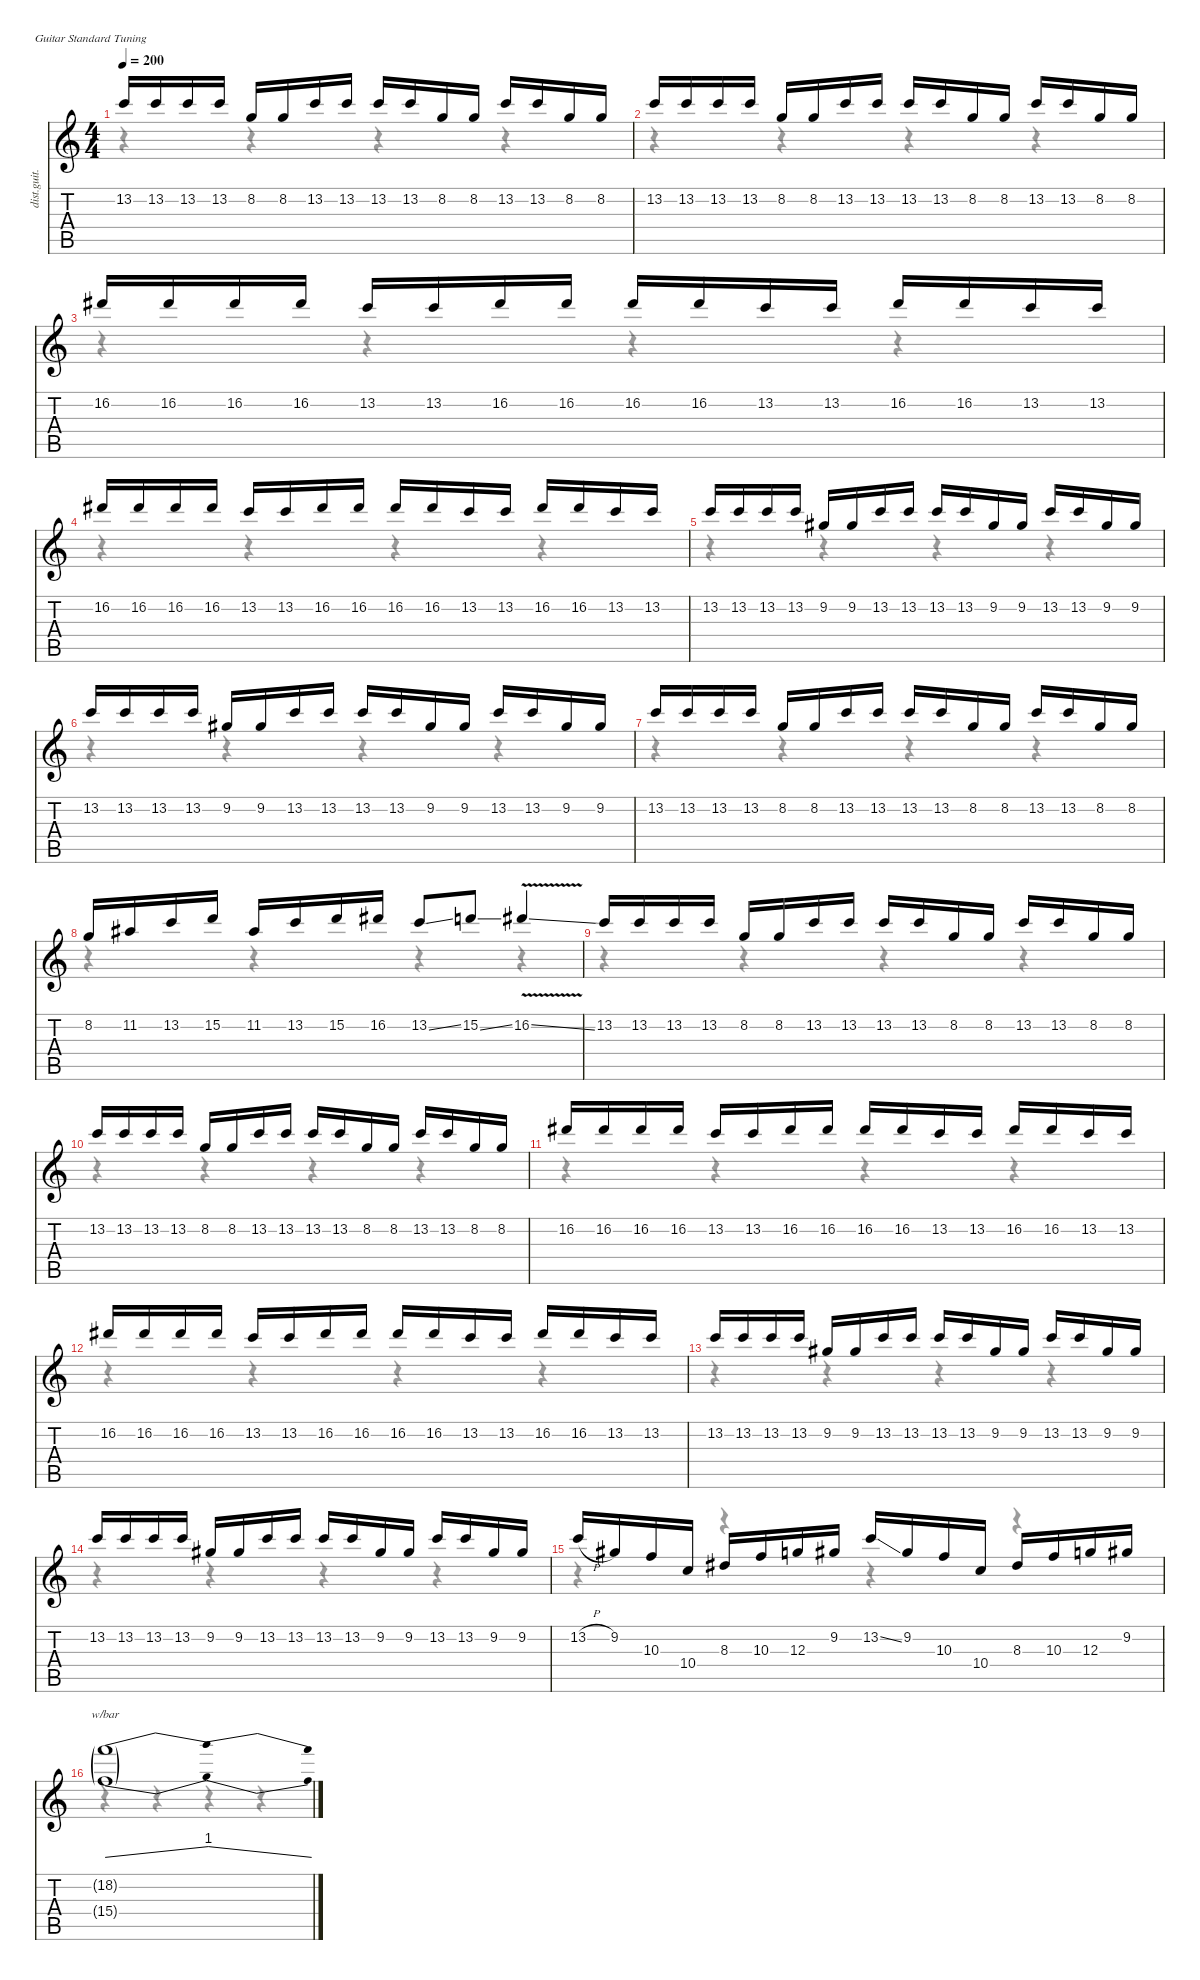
\hideDynamics
\bracketExtendMode nobrackets
\otherSystemsTrackNameOrientation horizontal
\track ("Lead 2" "dist.guit.") {instrument distortionguitar}
\staff {score tabs}
\tuning (E4 B3 G3 D3 A2 E2)
\voice
\ts (4 4)
\section ("" "")
\scale
0.973373
\tempo 200
\accidentals auto
\clef g2
\ottava regular
\simile none
\ks c
13.2.16{dy mf} 13.2.16 13.2.16 13.2.16 8.2.16 8.2.16 13.2.16 13.2.16 13.2.16 13.2.16 8.2.16 8.2.16 13.2.16 13.2.16 8.2.16 8.2.16 |
\scale
0.973373 13.2.16 13.2.16 13.2.16 13.2.16 8.2.16 8.2.16 13.2.16 13.2.16 13.2.16 13.2.16 8.2.16 8.2.16 13.2.16 13.2.16 8.2.16 8.2.16 |
\scale
1.05948 16.2{acc #}.16 16.2{acc #}.16 16.2{acc #}.16 16.2{acc #}.16 13.2.16 13.2.16 16.2{acc #}.16 16.2{acc #}.16 16.2{acc #}.16 16.2{acc #}.16 13.2.16 13.2.16 16.2{acc #}.16 16.2{acc #}.16 13.2.16 13.2.16 |
\scale
0.978277 16.2{acc #}.16 16.2{acc #}.16 16.2{acc #}.16 16.2{acc #}.16 13.2.16 13.2.16 16.2{acc #}.16 16.2{acc #}.16 16.2{acc #}.16 16.2{acc #}.16 13.2.16 13.2.16 16.2{acc #}.16 16.2{acc #}.16 13.2.16 13.2.16 |
\scale
1.00034 13.2.16 13.2.16 13.2.16 13.2.16 9.2{acc #}.16 9.2{acc #}.16 13.2.16 13.2.16 13.2.16 13.2.16 9.2{acc #}.16 9.2{acc #}.16 13.2.16 13.2.16 9.2{acc #}.16 9.2{acc #}.16 |
\scale
1.00034 13.2.16 13.2.16 13.2.16 13.2.16 9.2{acc #}.16 9.2{acc #}.16 13.2.16 13.2.16 13.2.16 13.2.16 9.2{acc #}.16 9.2{acc #}.16 13.2.16 13.2.16 9.2{acc #}.16 9.2{acc #}.16 |
\scale
0.970921 13.2.16 13.2.16 13.2.16 13.2.16 8.2.16 8.2.16 13.2.16 13.2.16 13.2.16 13.2.16 8.2.16 8.2.16 13.2.16 13.2.16 8.2.16 8.2.16 |
\scale
0.990634 8.2.16 11.2{acc #}.16 13.2.16 15.2.16 11.2{acc #}.16 13.2.16 15.2.16 16.2{acc #}.16 13.2{ss}.8 15.2{ss}.8 16.2{v ss acc #}.4 |
\section ("" "")
\scale
1.06461 13.2.16 13.2.16 13.2.16 13.2.16 8.2.16 8.2.16 13.2.16 13.2.16 13.2.16 13.2.16 8.2.16 8.2.16 13.2.16 13.2.16 8.2.16 8.2.16 |
\scale
0.979723 13.2.16 13.2.16 13.2.16 13.2.16 8.2.16 8.2.16 13.2.16 13.2.16 13.2.16 13.2.16 8.2.16 8.2.16 13.2.16 13.2.16 8.2.16 8.2.16 |
\scale
0.972368 16.2{acc #}.16 16.2{acc #}.16 16.2{acc #}.16 16.2{acc #}.16 13.2.16 13.2.16 16.2{acc #}.16 16.2{acc #}.16 16.2{acc #}.16 16.2{acc #}.16 13.2.16 13.2.16 16.2{acc #}.16 16.2{acc #}.16 13.2.16 13.2.16 |
\scale
0.979723 16.2{acc #}.16 16.2{acc #}.16 16.2{acc #}.16 16.2{acc #}.16 13.2.16 13.2.16 16.2{acc #}.16 16.2{acc #}.16 16.2{acc #}.16 16.2{acc #}.16 13.2.16 13.2.16 16.2{acc #}.16 16.2{acc #}.16 13.2.16 13.2.16 |
\scale
1.00179 13.2.16 13.2.16 13.2.16 13.2.16 9.2{acc #}.16 9.2{acc #}.16 13.2.16 13.2.16 13.2.16 13.2.16 9.2{acc #}.16 9.2{acc #}.16 13.2.16 13.2.16 9.2{acc #}.16 9.2{acc #}.16 |
\scale
1.00179 13.2.16 13.2.16 13.2.16 13.2.16 9.2{acc #}.16 9.2{acc #}.16 13.2.16 13.2.16 13.2.16 13.2.16 9.2{acc #}.16 9.2{acc #}.16 13.2.16 13.2.16 9.2{acc #}.16 9.2{acc #}.16 |
\scale
1.08042 13.2{h}.16 9.2{acc #}.16 10.3.16 10.4.16 8.3{acc #}.16 10.3.16 12.3.16 9.2{acc #}.16 13.2{ss}.16 9.2{acc #}.16 10.3.16 10.4.16 8.3{acc #}.16 10.3.16 12.3.16 9.2{acc #}.16 |
\scale
0.988623 (18.2{g} 15.4{g}).1{tbe (dip default 0 0 30 4 60 0)}
\voice
\clef g2
\ottava regular
\simile none
\ks c
r.4{dy mf} r.4 r.4 r.4 |
r.4 r.4 r.4 r.4 |
r.4 r.4 r.4 r.4 |
r.4 r.4 r.4 r.4 |
r.4 r.4 r.4 r.4 |
r.4 r.4 r.4 r.4 |
r.4 r.4 r.4 r.4 |
r.4 r.4 r.4 r.4 |
r.4 r.4 r.4 r.4 |
r.4 r.4 r.4 r.4 |
r.4 r.4 r.4 r.4 |
r.4 r.4 r.4 r.4 |
r.4 r.4 r.4 r.4 |
r.4 r.4 r.4 r.4 |
r.4 r.4 r.4 r.4 |
r.4 r.4 r.4 r.4
